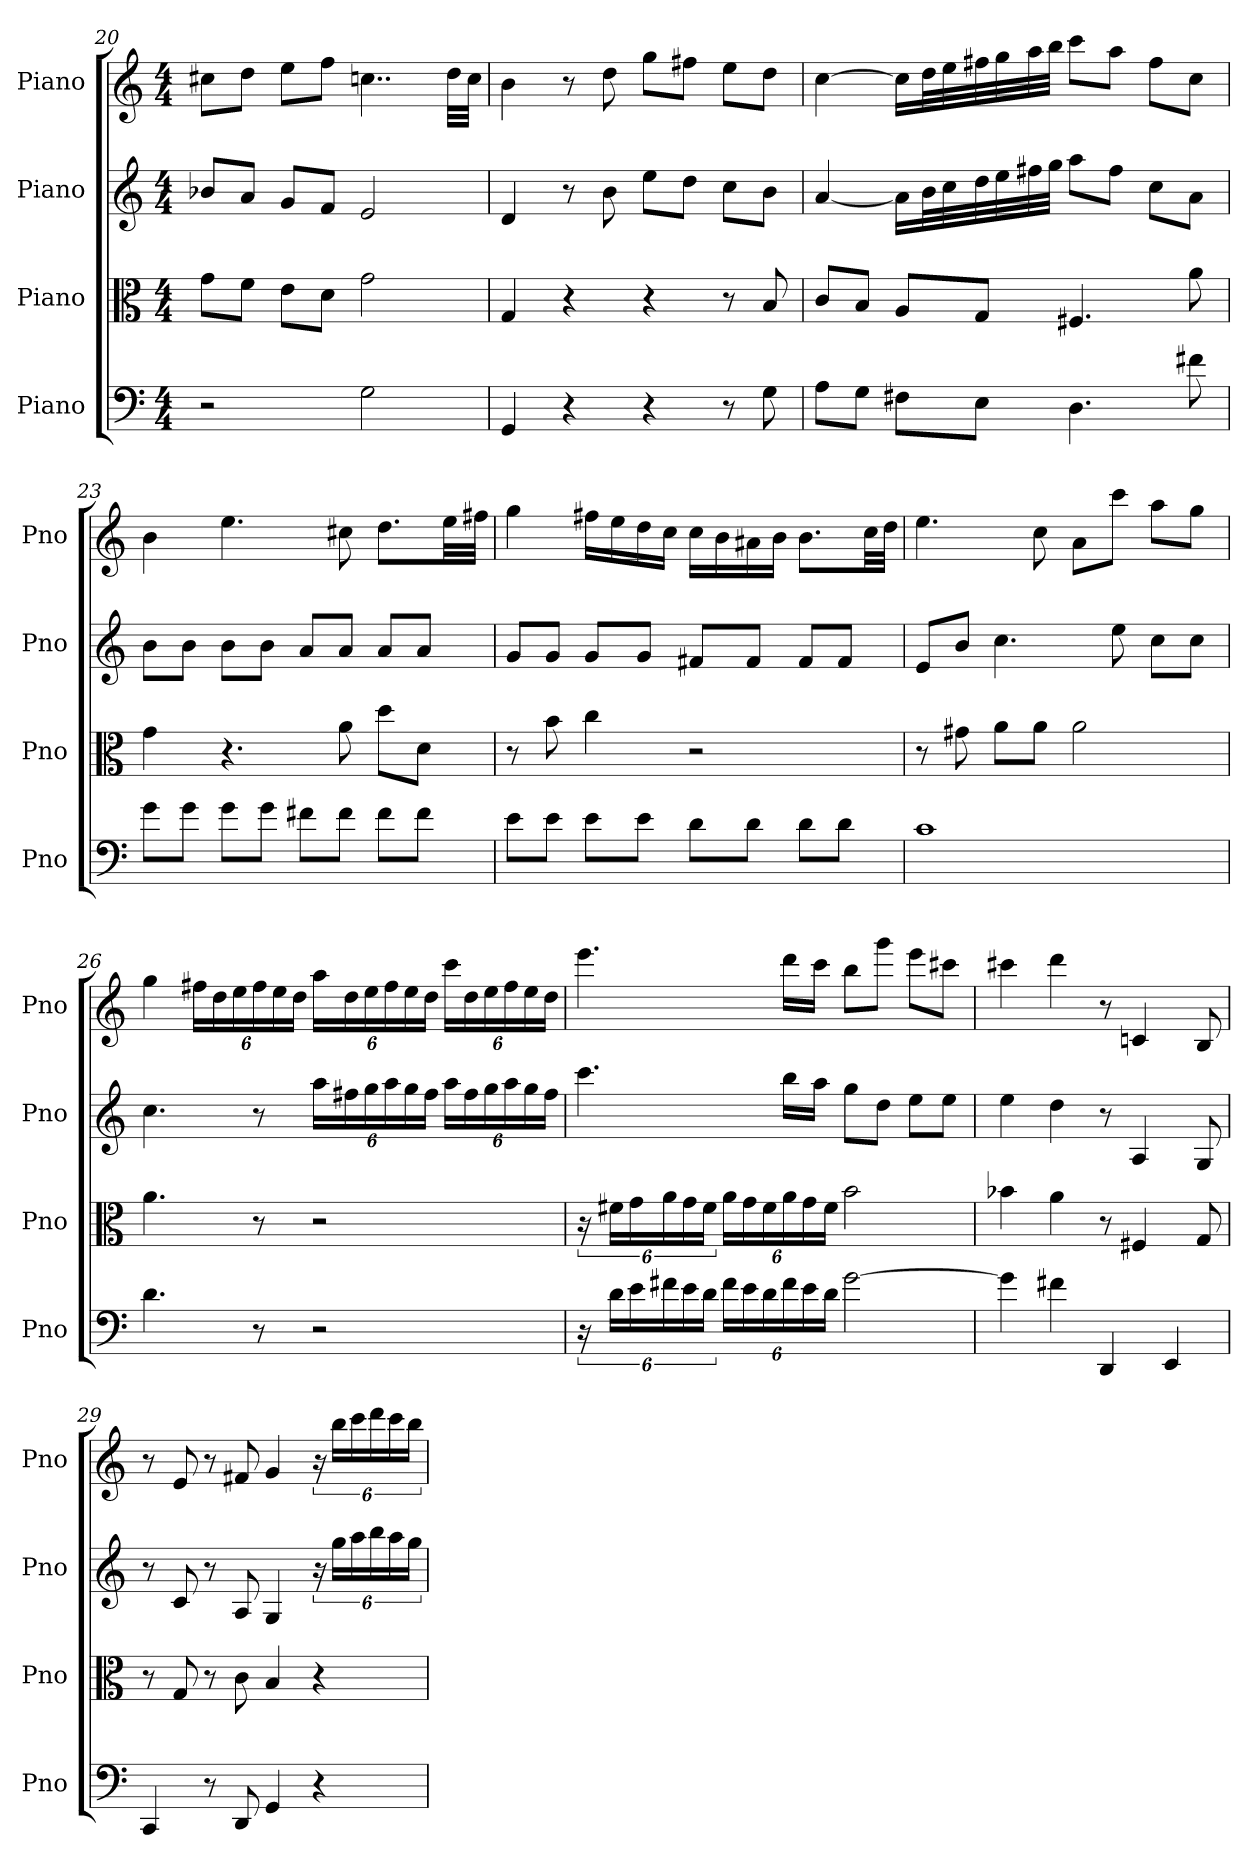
**kern	**kern	**kern	**kern
*part4	*part3	*part2	*part1
*staff4	*staff3	*staff2	*staff1
*I"Piano	*I"Piano	*I"Piano	*I"Piano
*I'Pno	*I'Pno	*I'Pno	*I'Pno
!!LO:PB:g=z
*clefF4	*clefC3	*clefG2	*clefG2
*k[]	*k[]	*k[]	*k[]
*M4/4	*M4/4	*M4/4	*M4/4
=20	=20	=20	=20
2r	8g\L	8b-X/L	8cc#X\L
.	8f\J	8a/J	8dd\J
.	8e\L	8g/L	8ee\L
.	8d\J	8f/J	8ff\J
2G\	2g\	2e/	4..ccn\
.	.	.	32dd\LLL
.	.	.	32cc\JJJ
=21	=21	=21	=21
4GG/	4G/	4d/	4b\
4r	4r	8r	8r
.	.	8b\	8dd\
4r	4r	8ee\L	8gg\L
.	.	8dd\J	8ff#X\J
8r	8r	8cc\L	8ee\L
8G\	8B/	8b\J	8dd\J
=22	=22	=22	=22
8A\L	8c/L	[4a/	[4cc\
8G\J	8B/J	.	.
8F#X\L	8A/L	16a\LL]	16cc\LL]
.	.	32b\L	32dd\L
.	.	32cc\	32ee\
8E\J	8G/J	32dd\	32ff#X\
.	.	32ee\	32gg\
.	.	32ff#X\	32aa\
.	.	32gg\JJJ	32bb\JJJ
4.D\	4.F#X/	8aa\L	8ccc\L
.	.	8ff#\J	8aa\J
.	.	8cc\L	8ff#\L
8f#X\	8a\	8a\J	8cc\J
!!LO:LB:g=z
=23	=23	=23	=23
8g\L	4g\	8b\L	4b\
8g\J	.	8b\J	.
8g\L	4.r	8b\L	4.ee\
8g\J	.	8b\J	.
8f#X\L	.	8a/L	.
8f#\J	8a\	8a/J	8cc#X\
8f#\L	8dd\L	8a/L	8.dd\L
8f#\J	8d\J	8a/J	.
.	.	.	32ee\LL
.	.	.	32ff#X\JJJ
=24	=24	=24	=24
8e\L	8r	8g/L	4gg\
8e\J	8b\	8g/J	.
8e\L	4cc\	8g/L	16ff#X\LL
.	.	.	16ee\
8e\J	.	8g/J	16dd\
.	.	.	16cc\JJ
8d\L	2r	8f#X/L	16cc\LL
.	.	.	16b\
8d\J	.	8f#/J	16a#X\
.	.	.	16b\JJ
8d\L	.	8f#/L	8.b\L
8d\J	.	8f#/J	.
.	.	.	32cc\LL
.	.	.	32dd\JJJ
=25	=25	=25	=25
1c	8r	8e/L	4.ee\
.	8g#X\	8b/J	.
.	8a\L	4.cc\	.
.	8a\J	.	8cc\
.	2a\	.	8a\L
.	.	8ee\	8ccc\J
.	.	8cc\L	8aa\L
.	.	8cc\J	8gg\J
!!LO:LB:g=z
=26	=26	=26	=26
4.d\	4.a\	4.cc\	4gg\
*	*	*	*Xbrackettup
.	.	.	24ff#X\LL
.	.	.	24dd\
.	.	.	24ee\
8r	8r	8r	24ff#\
.	.	.	24ee\
.	.	.	24dd\JJ
*	*	*Xbrackettup	*
2r	2r	24aa\LL	24aa\LL
.	.	24ff#X\	24dd\
.	.	24gg\	24ee\
.	.	24aa\	24ff#\
.	.	24gg\	24ee\
.	.	24ff#\JJ	24dd\JJ
.	.	24aa\LL	24ccc\LL
.	.	24ff#\	24dd\
.	.	24gg\	24ee\
.	.	24aa\	24ff#\
.	.	24gg\	24ee\
.	.	24ff#\JJ	24dd\JJ
=27	=27	=27	=27
24r	24r	4.ccc\	4.eee\
24d\LL	24f#X\LL	.	.
24e\	24g\	.	.
*Xbrackettup	*Xbrackettup	*	*
24f#X\	24a\	.	.
24e\	24g\	.	.
24d\JJ	24f#\JJ	.	.
24f#\LL	24a\LL	.	.
24e\	24g\	.	.
24d\	24f#\	.	.
24f#\	24a\	16bb\LL	16ddd\LL
24e\	24g\	.	.
.	.	16aa\JJ	16ccc\JJ
24d\JJ	24f#\JJ	.	.
[2g\	2b\	8gg\L	8bb\L
.	.	8dd\J	8ggg\J
.	.	8ee\L	8eee\L
.	.	8ee\J	8ccc#X\J
!!LO:PB:g=z
=28	=28	=28	=28
4g\]	4b-X\	4ee\	4ccc#X\
4f#X\	4a\	4dd\	4ddd\
4DD/	8r	8r	8r
.	4F#X/	4A/	4cn/
4EE/	.	.	.
.	8G/	8G/	8B/
=29	=29	=29	=29
4CC/	8r	8r	8r
.	8G/	8c/	8e/
8r	8r	8r	8r
8DD/	8c\	8A/	8f#X/
4GG/	4B/	4G/	4g/
*	*	*brackettup	*brackettup
4r	4r	24r	24r
.	.	24gg\LL	24bb\LL
.	.	24aa\	24ccc\
*	*	*Xbrackettup	*Xbrackettup
.	.	24bb\	24ddd\
.	.	24aa\	24ccc\
.	.	24gg\JJ	24bb\JJ
=	=	=	=
*-	*-	*-	*-
